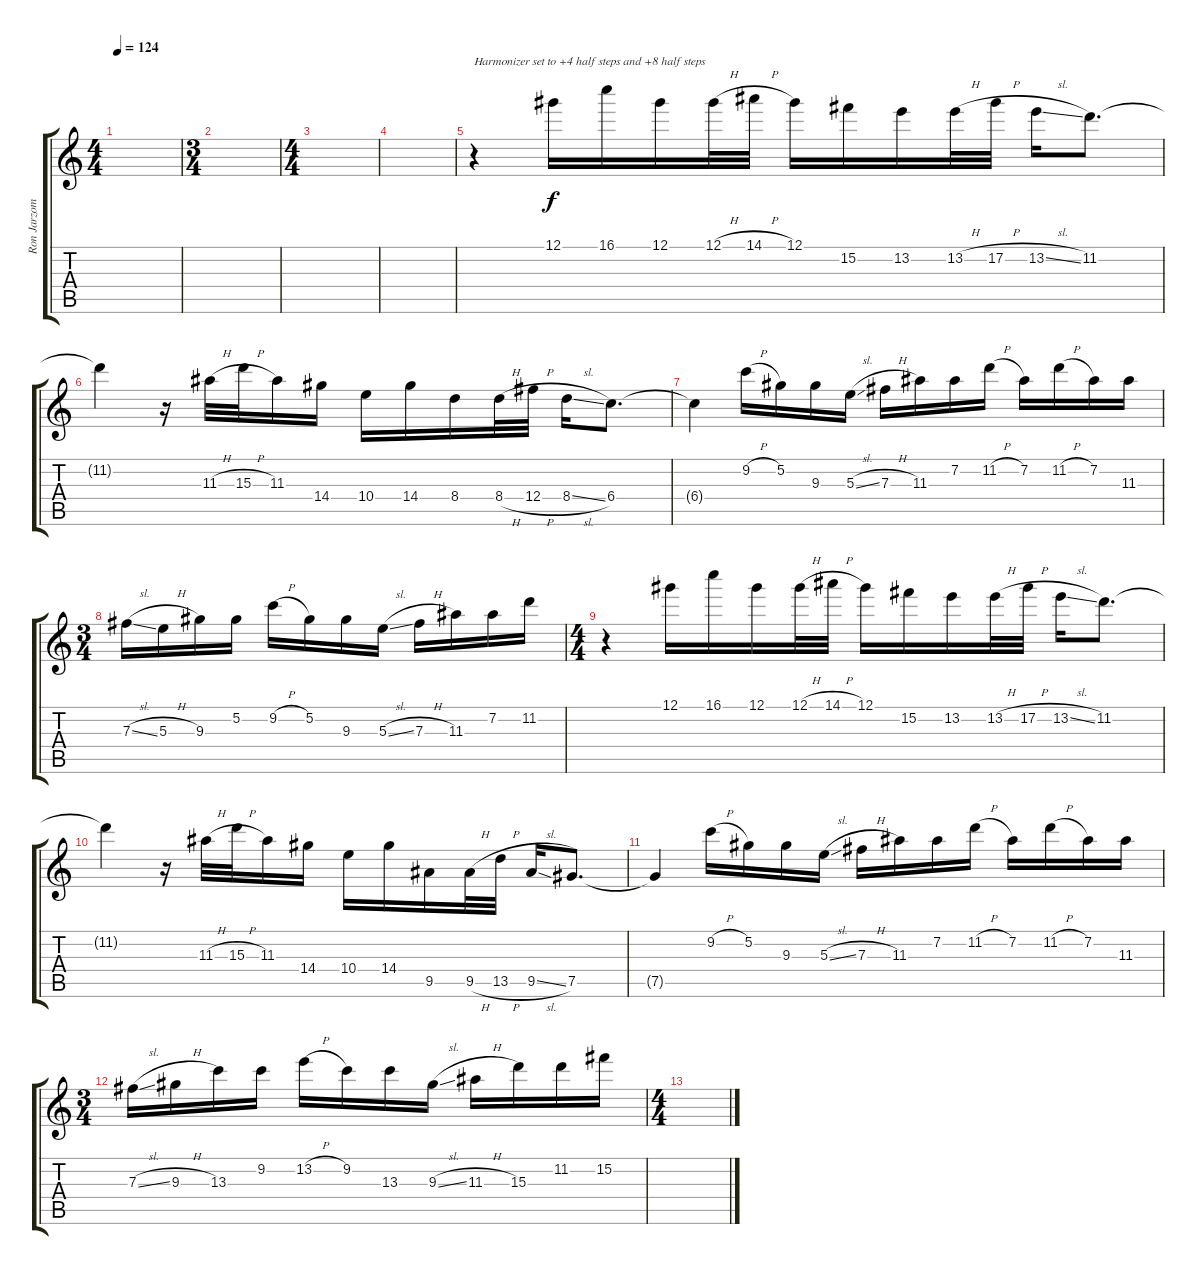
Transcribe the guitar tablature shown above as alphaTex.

\track ("Ron Jarzombek (Harmonizer +4)" "Ron Jarzom") {instrument overdrivenguitar}
\staff {score tabs}
\tuning (Ab4 Eb4 B3 Gb3 Db3 Ab2) {hide}
\ts (4 4)
\tempo 124
\clef g2
\ks c
|
\ts (3 4)
|
\ts (4 4)
|
|
r.4{txt "Harmonizer set to +4 half steps and +8 half steps"} 12.1.16 16.1.16 12.1.16 12.1{h}.32 14.1{h}.32 12.1.16 15.2.16 13.2.16 13.2{h}.32 17.2{h}.32 13.2{sl}.16 11.2.8{d} |
11.2{t}.4 r.16 11.3{h}.32 15.3{h}.32 11.3.16 14.4.16 10.4.16 14.4.16 8.4.16 8.4{h}.32 12.4{h}.32 8.4{sl}.16 6.4.8{d} |
6.4{t}.4 9.2{h}.16 5.2.16 9.3.16 5.3{sl}.16 7.3{h}.16 11.3.16 7.2.16 11.2{h}.16 7.2.16 11.2{h}.16 7.2.16 11.3.16 |
\ts (3 4)
7.3{sl}.16 5.3{h}.16 9.3.16 5.2.16 9.2{h}.16 5.2.16 9.3.16 5.3{sl}.16 7.3{h}.16 11.3.16 7.2.16 11.2.16 |
\ts (4 4)
r.4 12.1.16 16.1.16 12.1.16 12.1{h}.32 14.1{h}.32 12.1.16 15.2.16 13.2.16 13.2{h}.32 17.2{h}.32 13.2{sl}.16 11.2.8{d} |
11.2{t}.4 r.16 11.3{h}.32 15.3{h}.32 11.3.16 14.4.16 10.4.16 14.4.16 9.5.16 9.5{h}.32 13.5{h}.32 9.5{sl}.16 7.5.8{d} |
7.5{t}.4 9.2{h}.16 5.2.16 9.3.16 5.3{sl}.16 7.3{h}.16 11.3.16 7.2.16 11.2{h}.16 7.2.16 11.2{h}.16 7.2.16 11.3.16 |
\ts (3 4)
7.3{sl}.16 9.3{h}.16 13.3.16 9.2.16 13.2{h}.16 9.2.16 13.3.16 9.3{sl}.16 11.3{h}.16 15.3.16 11.2.16 15.2.16 |
\ts (4 4)
